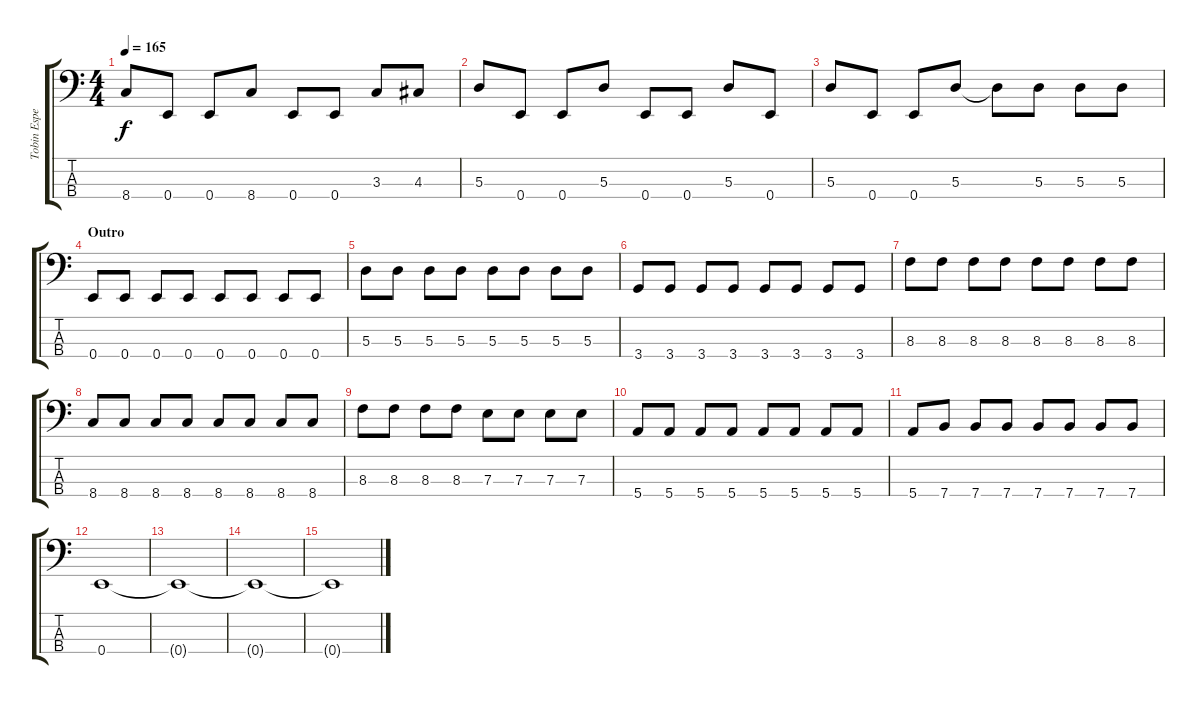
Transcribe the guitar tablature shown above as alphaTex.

\track ("Tobin Esperance " "Tobin Espe") {instrument electricbassfinger}
\staff {score tabs}
\tuning (G2 D2 A1 E1) {hide}
\ts (4 4)
\tempo 165
\clef f4
\ks c
8.4.8{dy f} 0.4.8 0.4.8 8.4.8 0.4.8 0.4.8 3.3.8 4.3.8 |
5.3.8 0.4.8 0.4.8 5.3.8 0.4.8 0.4.8 5.3.8 0.4.8 |
5.3.8 0.4.8 0.4.8 5.3.8 5.3{t}.8 5.3.8 5.3.8 5.3.8 |
\section ("" "Outro")
0.4.8 0.4.8 0.4.8 0.4.8 0.4.8 0.4.8 0.4.8 0.4.8 |
5.3.8 5.3.8 5.3.8 5.3.8 5.3.8 5.3.8 5.3.8 5.3.8 |
3.4.8 3.4.8 3.4.8 3.4.8 3.4.8 3.4.8 3.4.8 3.4.8 |
8.3.8 8.3.8 8.3.8 8.3.8 8.3.8 8.3.8 8.3.8 8.3.8 |
8.4.8 8.4.8 8.4.8 8.4.8 8.4.8 8.4.8 8.4.8 8.4.8 |
8.3.8 8.3.8 8.3.8 8.3.8 7.3.8 7.3.8 7.3.8 7.3.8 |
5.4.8 5.4.8 5.4.8 5.4.8 5.4.8 5.4.8 5.4.8 5.4.8 |
5.4.8 7.4.8 7.4.8 7.4.8 7.4.8 7.4.8 7.4.8 7.4.8 |
0.4.1 |
0.4{t}.1 |
0.4{t}.1 |
0.4{t}.1
